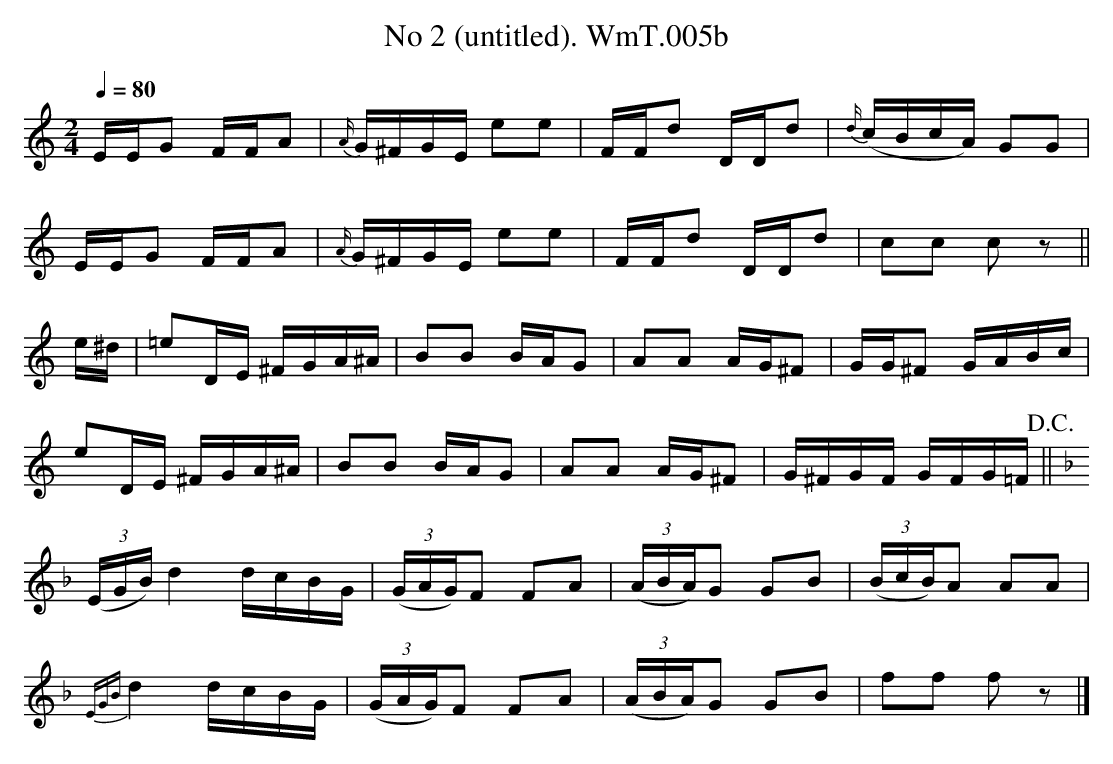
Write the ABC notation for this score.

X:1
T:No 2 (untitled). WmT.005b
M:2/4
L:1/8
Q:1/4=80
K:C
E/E/G F/F/A|{A/}G/^F/G/E/ ee|F/F/d D/D/d|{d/}(c/B/c/A/) GG|
E/E/G F/F/A|{A/}G/^F/G/E/ ee|F/F/d D/D/d|cc cz||
e/^d/|=eD/E/ ^F/G/A/^A/|BB B/A/G|AA A/G/^F|G/G/^F G/A/B/c/|
eD/E/ ^F/G/A/^A/|BB B/A/G|AA A/G/^F|G/^F/G/F/ G/F/G/=F/!D.C.!||
K:F
(3(E/G/B/)d2 d/c/B/G/|(3(G/A/G/)F FA|\\
(3(A/B/A/)G GB|(3(B/c/B/)A AA|
{EGB}d2 d/c/B/G/|(3(G/A/G/)F FA|\\
(3(A/B/A/)G GB|ff fz|]
